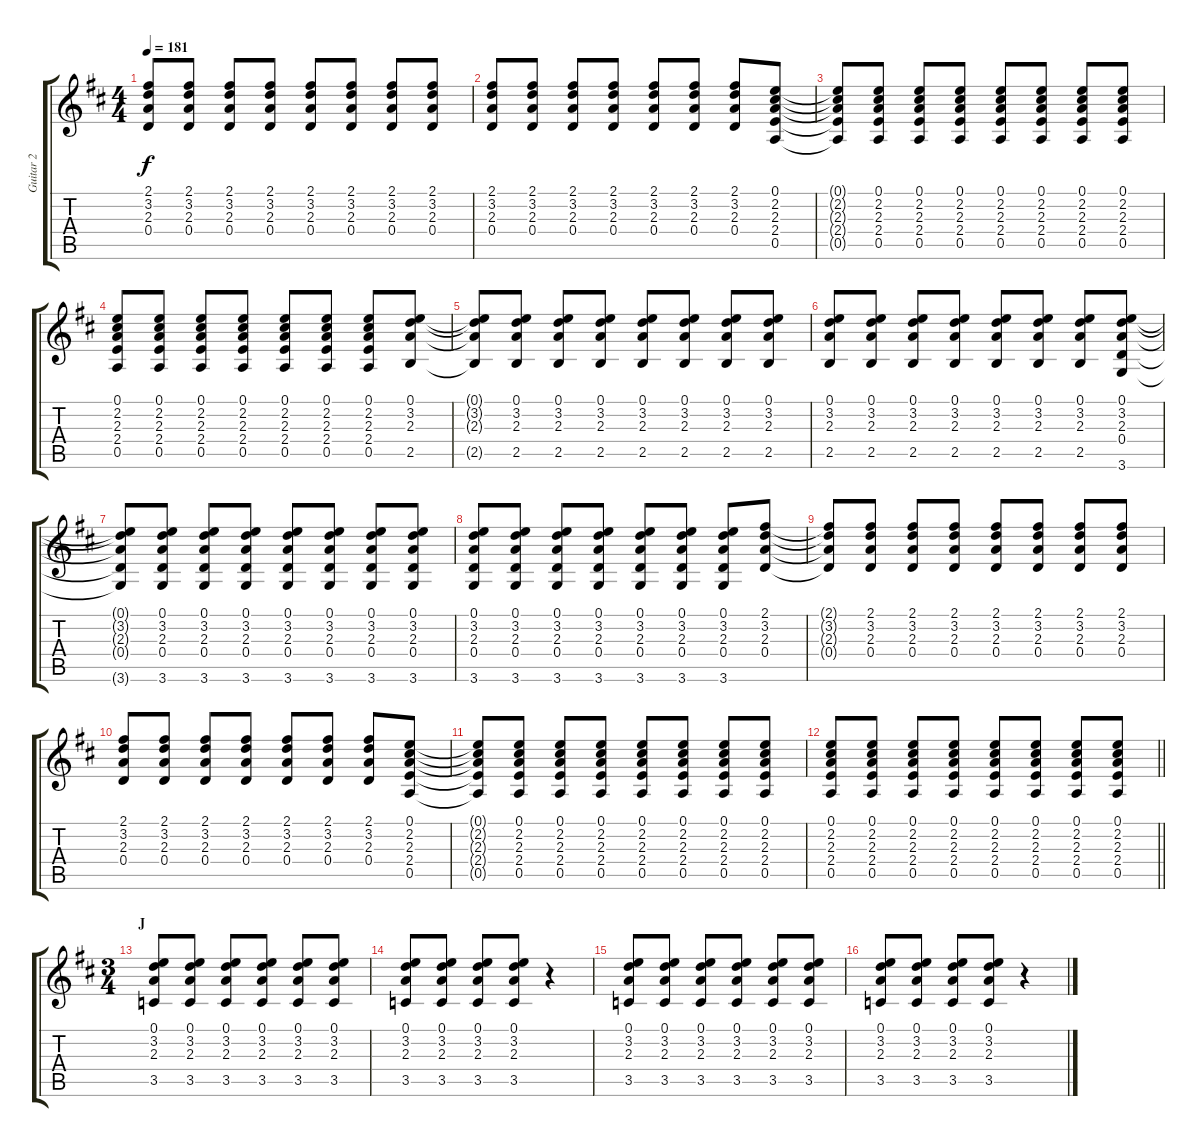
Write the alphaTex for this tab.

\track ("Guitar 2" "Guitar 2") {instrument electricguitarclean}
\staff {score tabs}
\tuning (E4 B3 G3 D3 A2 E2) {hide}
\ts (4 4)
\tempo 181
\clef g2
\ks d
(2.1{t} 3.2{t} 2.3{t} 0.4{t}).8{dy f} (2.1 3.2 2.3 0.4).8 (2.1 3.2 2.3 0.4).8 (2.1 3.2 2.3 0.4).8 (2.1 3.2 2.3 0.4).8 (2.1 3.2 2.3 0.4).8 (2.1 3.2 2.3 0.4).8 (2.1 3.2 2.3 0.4).8 |
(2.1 3.2 2.3 0.4).8 (2.1 3.2 2.3 0.4).8 (2.1 3.2 2.3 0.4).8 (2.1 3.2 2.3 0.4).8 (2.1 3.2 2.3 0.4).8 (2.1 3.2 2.3 0.4).8 (2.1 3.2 2.3 0.4).8 (0.1 2.2 2.3 2.4 0.5).8 |
(0.1{t} 2.2{t} 2.3{t} 2.4{t} 0.5{t}).8 (0.1 2.2 2.3 2.4 0.5).8 (0.1 2.2 2.3 2.4 0.5).8 (0.1 2.2 2.3 2.4 0.5).8 (0.1 2.2 2.3 2.4 0.5).8 (0.1 2.2 2.3 2.4 0.5).8 (0.1 2.2 2.3 2.4 0.5).8 (0.1 2.2 2.3 2.4 0.5).8 |
(0.1 2.2 2.3 2.4 0.5).8 (0.1 2.2 2.3 2.4 0.5).8 (0.1 2.2 2.3 2.4 0.5).8 (0.1 2.2 2.3 2.4 0.5).8 (0.1 2.2 2.3 2.4 0.5).8 (0.1 2.2 2.3 2.4 0.5).8 (0.1 2.2 2.3 2.4 0.5).8 (0.1 3.2 2.3 2.5).8 |
(0.1{t} 3.2{t} 2.3{t} 2.5{t}).8 (0.1 3.2 2.3 2.5).8 (0.1 3.2 2.3 2.5).8 (0.1 3.2 2.3 2.5).8 (0.1 3.2 2.3 2.5).8 (0.1 3.2 2.3 2.5).8 (0.1 3.2 2.3 2.5).8 (0.1 3.2 2.3 2.5).8 |
(0.1 3.2 2.3 2.5).8 (0.1 3.2 2.3 2.5).8 (0.1 3.2 2.3 2.5).8 (0.1 3.2 2.3 2.5).8 (0.1 3.2 2.3 2.5).8 (0.1 3.2 2.3 2.5).8 (0.1 3.2 2.3 2.5).8 (0.1 3.2 2.3 0.4 3.6).8 |
(0.1{t} 3.2{t} 2.3{t} 0.4{t} 3.6{t}).8 (0.1 3.2 2.3 0.4 3.6).8 (0.1 3.2 2.3 0.4 3.6).8 (0.1 3.2 2.3 0.4 3.6).8 (0.1 3.2 2.3 0.4 3.6).8 (0.1 3.2 2.3 0.4 3.6).8 (0.1 3.2 2.3 0.4 3.6).8 (0.1 3.2 2.3 0.4 3.6).8 |
(0.1 3.2 2.3 0.4 3.6).8 (0.1 3.2 2.3 0.4 3.6).8 (0.1 3.2 2.3 0.4 3.6).8 (0.1 3.2 2.3 0.4 3.6).8 (0.1 3.2 2.3 0.4 3.6).8 (0.1 3.2 2.3 0.4 3.6).8 (0.1 3.2 2.3 0.4 3.6).8 (2.1 3.2 2.3 0.4).8 |
(2.1{t} 3.2{t} 2.3{t} 0.4{t}).8 (2.1 3.2 2.3 0.4).8 (2.1 3.2 2.3 0.4).8 (2.1 3.2 2.3 0.4).8 (2.1 3.2 2.3 0.4).8 (2.1 3.2 2.3 0.4).8 (2.1 3.2 2.3 0.4).8 (2.1 3.2 2.3 0.4).8 |
(2.1 3.2 2.3 0.4).8 (2.1 3.2 2.3 0.4).8 (2.1 3.2 2.3 0.4).8 (2.1 3.2 2.3 0.4).8 (2.1 3.2 2.3 0.4).8 (2.1 3.2 2.3 0.4).8 (2.1 3.2 2.3 0.4).8 (0.1 2.2 2.3 2.4 0.5).8 |
(0.1{t} 2.2{t} 2.3{t} 2.4{t} 0.5{t}).8 (0.1 2.2 2.3 2.4 0.5).8 (0.1 2.2 2.3 2.4 0.5).8 (0.1 2.2 2.3 2.4 0.5).8 (0.1 2.2 2.3 2.4 0.5).8 (0.1 2.2 2.3 2.4 0.5).8 (0.1 2.2 2.3 2.4 0.5).8 (0.1 2.2 2.3 2.4 0.5).8 |
\barLineRight lightlight
(0.1 2.2 2.3 2.4 0.5).8 (0.1 2.2 2.3 2.4 0.5).8 (0.1 2.2 2.3 2.4 0.5).8 (0.1 2.2 2.3 2.4 0.5).8 (0.1 2.2 2.3 2.4 0.5).8 (0.1 2.2 2.3 2.4 0.5).8 (0.1 2.2 2.3 2.4 0.5).8 (0.1 2.2 2.3 2.4 0.5).8 |
\ts (3 4)
\section ("" "J")
(0.1 3.2 2.3 3.5).8 (0.1 3.2 2.3 3.5).8 (0.1 3.2 2.3 3.5).8 (0.1 3.2 2.3 3.5).8 (0.1 3.2 2.3 3.5).8 (0.1 3.2 2.3 3.5).8 |
(0.1 3.2 2.3 3.5).8 (0.1 3.2 2.3 3.5).8 (0.1 3.2 2.3 3.5).8 (0.1 3.2 2.3 3.5).8 r.4 |
(0.1 3.2 2.3 3.5).8 (0.1 3.2 2.3 3.5).8 (0.1 3.2 2.3 3.5).8 (0.1 3.2 2.3 3.5).8 (0.1 3.2 2.3 3.5).8 (0.1 3.2 2.3 3.5).8 |
(0.1 3.2 2.3 3.5).8 (0.1 3.2 2.3 3.5).8 (0.1 3.2 2.3 3.5).8 (0.1 3.2 2.3 3.5).8 r.4
